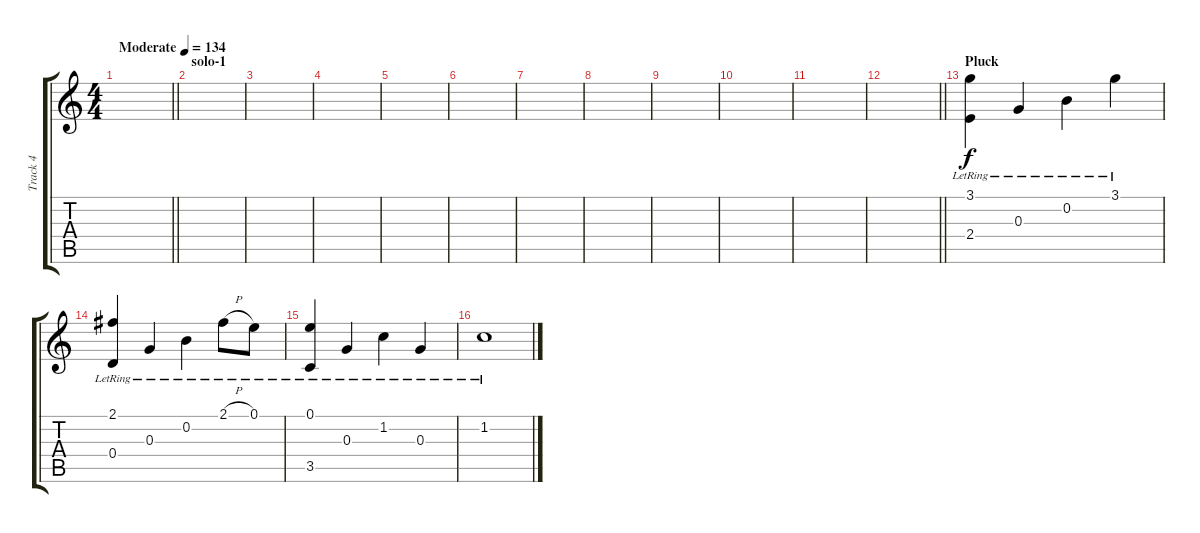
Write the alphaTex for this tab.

\track ("Track 4" "Track 4") {instrument acousticguitarsteel}
\staff {score tabs}
\tuning (E4 B3 G3 D3 A2 E2) {hide}
\ts (4 4)
\tempo (134 "Moderate")
\clef g2
\barLineRight lightlight
\ks c
|
\section ("" "solo-1")
|
|
|
|
|
|
|
|
|
|
\barLineRight lightlight
|
\section ("" "Pluck")
(3.1{lr} 2.4{lr}).4 0.3{lr}.4 0.2{lr}.4 3.1{lr}.4 |
(2.1{lr} 0.4{lr}).4 0.3{lr}.4 0.2{lr}.4 2.1{h lr}.8 0.1{lr}.8 |
(0.1{lr} 3.5{lr}).4 0.3{lr}.4 1.2{lr}.4 0.3{lr}.4 |
1.2{lr}.1
